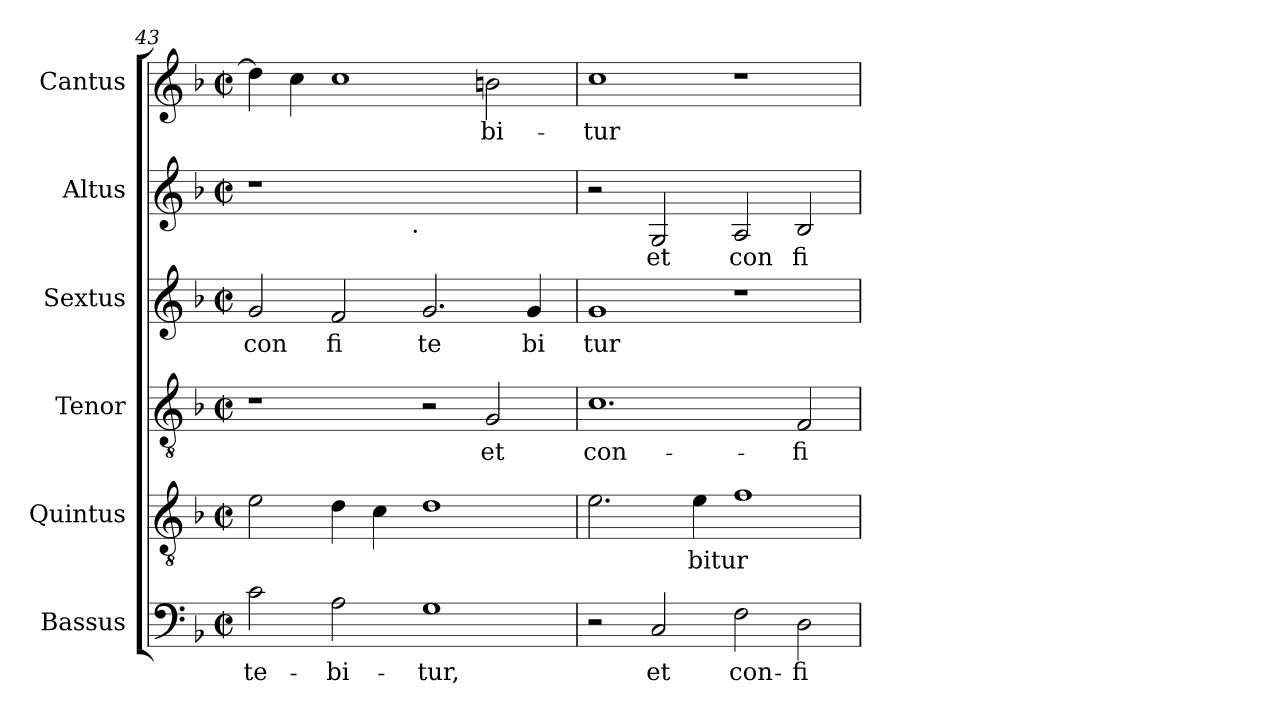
**kern	**text	**kern	**text	**kern	**text	**kern	**text	**kern	**text	**kern	**text
*part6	*part6	*part5	*part5	*part4	*part4	*part3	*part3	*part2	*part2	*part1	*part1
*staff6	*staff6	*staff5	*staff5	*staff4	*staff4	*staff3	*staff3	*staff2	*staff2	*staff1	*staff1
*I"Bassus	*	*I"Quintus	*	*I"Tenor	*	*I"Sextus	*	*I"Altus	*	*I"Cantus	*
*clefF4	*	*clefGv2	*	*clefGv2	*	*clefG2	*	*clefG2	*	*clefG2	*
*k[b-]	*	*k[b-]	*	*k[b-]	*	*k[b-]	*	*k[b-]	*	*k[b-]	*
*F:	*	*F:	*	*F:	*	*F:	*	*F:	*	*F:	*
*M2/2	*	*M2/2	*	*M2/2	*	*M2/2	*	*M2/2	*	*M2/2	*
*met(c|)	*	*met(c|)	*	*met(c|)	*	*met(c|)	*	*met(c|)	*	*met(c|)	*
=43	=43	=43	=43	=43	=43	=43	=43	=43	=43	=43	=43
!	!LO:LY:b:cj	!	!LO:LY:b:cj	!	!	!	!LO:LY:b:cj	!	!	!	!LO:LY:b:cj
*	*	*	*	*	*	*	*	*^	*	*	*
2c\	-te-	2e\	.	1r	.	2g/	con	1r	2ryy	.	4dd\]	--
!	!	!	!	!	!	!	!	!	!	!	!	!LO:LY:b:cj
.	.	.	.	.	.	.	.	.	.	.	4cc\	--
!	!LO:LY:b:cj	!	!LO:LY:b:cj	!	!	!	!LO:LY:b:cj	!	!	!	!	!LO:LY:b:cj
2A\	-bi-	4d\	.	.	.	2f/	fi	.	4...ryy	.	1cc	--
!	!	!	!LO:LY:b:cj	!	!	!	!	!	!	!	!	!
.	.	4c\	.	.	.	.	.	.	.	.	.	.
!	!	!	!	!	!	!	!	!	!LO:TX:b:t=.	!	!	!
.	.	.	.	.	.	.	.	.	1ryy	.	.	.
!	!LO:LY:b:cj	!	!LO:LY:b:cj	!	!	!	!LO:LY:b:cj	!	!	!	!	!
1G	-tur,	1d	.	2r	.	2.g/	te	1ryy	.	.	.	.
!	!	!	!	!	!LO:LY:b:cj	!	!	!	!	!	!	!LO:LY:b:cj
.	.	.	.	2G/	et	.	.	.	.	.	2bn\	-bi-
!	!	!	!	!	!	!	!LO:LY:b:cj	!	!	!	!	!
.	.	.	.	.	.	4g/	bi	.	.	.	.	.
.	.	.	.	.	.	.	.	.	32ryy	.	.	.
=44	=44	=44	=44	=44	=44	=44	=44	=44	=44	=44	=44	=44
!	!	!	!LO:LY:b:cj	!	!LO:LY:b:cj	!	!LO:LY:b:cj	!	!	!	!	!LO:LY:b:cj
*	*	*	*	*	*	*	*	*v	*v	*	*	*
2r	.	2.e\	.	1.c	con-	1g	tur	2r	.	1cc	-tur
!	!LO:LY:b:cj	!	!	!	!	!	!	!	!LO:LY:b:cj	!	!
2C/	et	.	.	.	.	.	.	2G/	et	.	.
!	!	!	!LO:LY:b:cj	!	!	!	!	!	!	!	!
.	.	4e\	bitur	.	.	.	.	.	.	.	.
!	!LO:LY:b:cj	!	!LO:LY:b:cj	!	!	!	!	!	!LO:LY:b:cj	!	!
2F\	con-	1f	.	.	.	1r	.	2A/	con	1r	.
!	!LO:LY:b:cj	!	!	!	!LO:LY:b:cj	!	!	!	!LO:LY:b:cj	!	!
2D\	-fi-	.	.	2F/	-fi-	.	.	2B-/	fi	.	.
=	=	=	=	=	=	=	=	=	=	=	=
*-	*-	*-	*-	*-	*-	*-	*-	*-	*-	*-	*-
